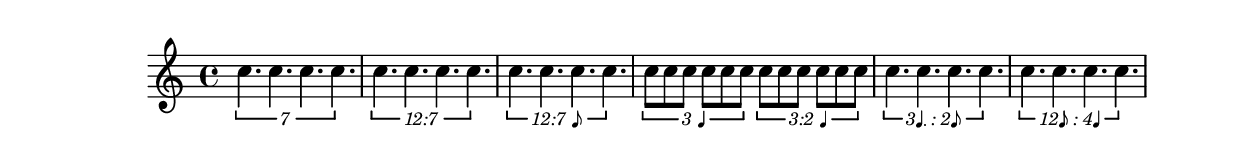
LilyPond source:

%% Do not edit this file; it is auto-generated from input/new
%% This file is in the public domain.
\version "2.13.1"

\header {
  texidoces = "
LilyPond también proporciona funciones de formato para imprimir
números de grupo especial diferentes a la propia fracción, así
como para añadir una figura al número o a la fracción de la
agrupación.

"

  doctitlees = "Números de agrupación especial distintos a los predeterminados"

%% Translation of GIT committish: 6bf3e9149eb97e66b4c813e41dc7625f06c501aa
texidocde = "
LilyPond stellt auch Formatierungsfunktionen zur Verfügung, mit denen
N-tolennummern gesetzt werden können, die sich von dem eigentlichen Bruch
unterscheiden.  Auch ein Notenwert kann zu Nenner oder Zähler des Bruchs
hinzugefügt werden.
"
  doctitlede = "Nicht-standard-N-tolennummern"

  lsrtags = "rhythms"

  texidoc = "
LilyPond also provides formatting functions to print tuplet numbers different
than the actual fraction, as well as to append a note value to the tuplet 
number or tuplet fraction.
"
  doctitle = "Non-default tuplet numbers"
} % begin verbatim


\relative c'' {
  \once \override TupletNumber #'text = #(tuplet-number::non-default-tuplet-denominator-text 7)
  \times 2/3  { c4. c4. c4. c4. }
  \once \override TupletNumber #'text = #(tuplet-number::non-default-tuplet-fraction-text 12 7)
  \times 2/3  { c4. c4. c4. c4. }
  \once \override TupletNumber #'text =
    #(tuplet-number::append-note-wrapper (tuplet-number::non-default-tuplet-fraction-text 12 7) "8")
  \times 2/3  { c4. c4. c4. c4. }

  \once \override TupletNumber #'text = #(tuplet-number::append-note-wrapper tuplet-number::calc-denominator-text "4")
  \times 2/3  { c8 c8 c8 c8 c8 c8 }
  \once \override TupletNumber #'text = #(tuplet-number::append-note-wrapper tuplet-number::calc-fraction-text "4")
  \times 2/3  { c8 c8 c8 c8 c8 c8 }

  \once \override TupletNumber #'text = #(tuplet-number::fraction-with-notes "4." "8")
  \times 2/3  { c4. c4. c4. c4. }
  \once \override TupletNumber #'text = #(tuplet-number::non-default-fraction-with-notes 12 "8" 4 "4")
  \times 2/3  { c4. c4. c4. c4. }
}
